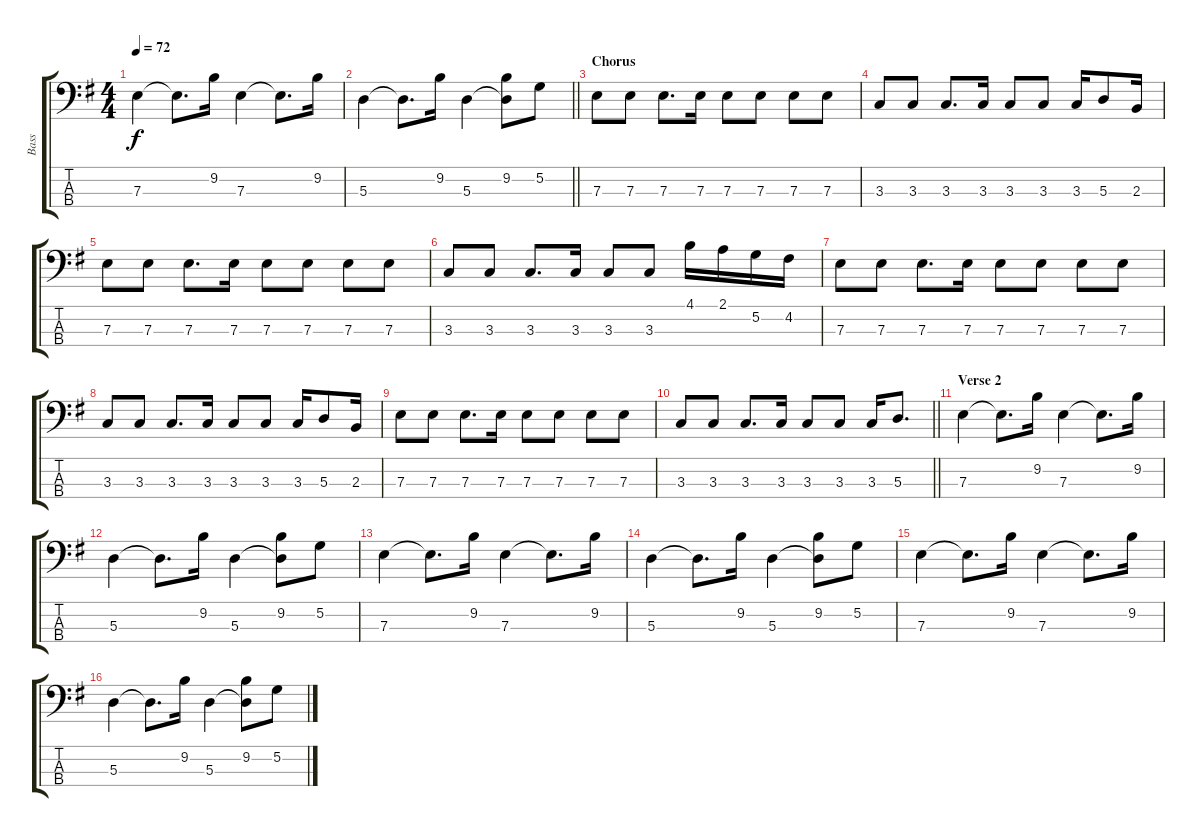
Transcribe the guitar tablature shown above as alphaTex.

\track ("Bass" "Bass") {instrument electricbassfinger}
\staff {score tabs}
\tuning (G2 D2 A1 E1) {hide}
\ts (4 4)
\tempo 72
\clef f4
\ks g
7.3.4{dy f} 7.3{t}.8{d} 9.2.16 7.3.4 7.3{t}.8{d} 9.2.16 |
\barLineRight lightlight
5.3.4 5.3{t}.8{d} 9.2.16 5.3.4 (9.2 5.3{t}).8 5.2.8 |
\section ("" "Chorus")
7.3.8 7.3.8 7.3.8{d} 7.3.16 7.3.8 7.3.8 7.3.8 7.3.8 |
3.3.8 3.3.8 3.3.8{d} 3.3.16 3.3.8 3.3.8 3.3.16 5.3.8 2.3.16 |
7.3.8 7.3.8 7.3.8{d} 7.3.16 7.3.8 7.3.8 7.3.8 7.3.8 |
3.3.8 3.3.8 3.3.8{d} 3.3.16 3.3.8 3.3.8 4.1.16 2.1.16 5.2.16 4.2.16 |
7.3.8 7.3.8 7.3.8{d} 7.3.16 7.3.8 7.3.8 7.3.8 7.3.8 |
3.3.8 3.3.8 3.3.8{d} 3.3.16 3.3.8 3.3.8 3.3.16 5.3.8 2.3.16 |
7.3.8 7.3.8 7.3.8{d} 7.3.16 7.3.8 7.3.8 7.3.8 7.3.8 |
\barLineRight lightlight
3.3.8 3.3.8 3.3.8{d} 3.3.16 3.3.8 3.3.8 3.3.16 5.3.8{d} |
\section ("" "Verse 2")
7.3.4 7.3{t}.8{d} 9.2.16 7.3.4 7.3{t}.8{d} 9.2.16 |
5.3.4 5.3{t}.8{d} 9.2.16 5.3.4 (9.2 5.3{t}).8 5.2.8 |
7.3.4 7.3{t}.8{d} 9.2.16 7.3.4 7.3{t}.8{d} 9.2.16 |
5.3.4 5.3{t}.8{d} 9.2.16 5.3.4 (9.2 5.3{t}).8 5.2.8 |
7.3.4 7.3{t}.8{d} 9.2.16 7.3.4 7.3{t}.8{d} 9.2.16 |
5.3.4 5.3{t}.8{d} 9.2.16 5.3.4 (9.2 5.3{t}).8 5.2.8
